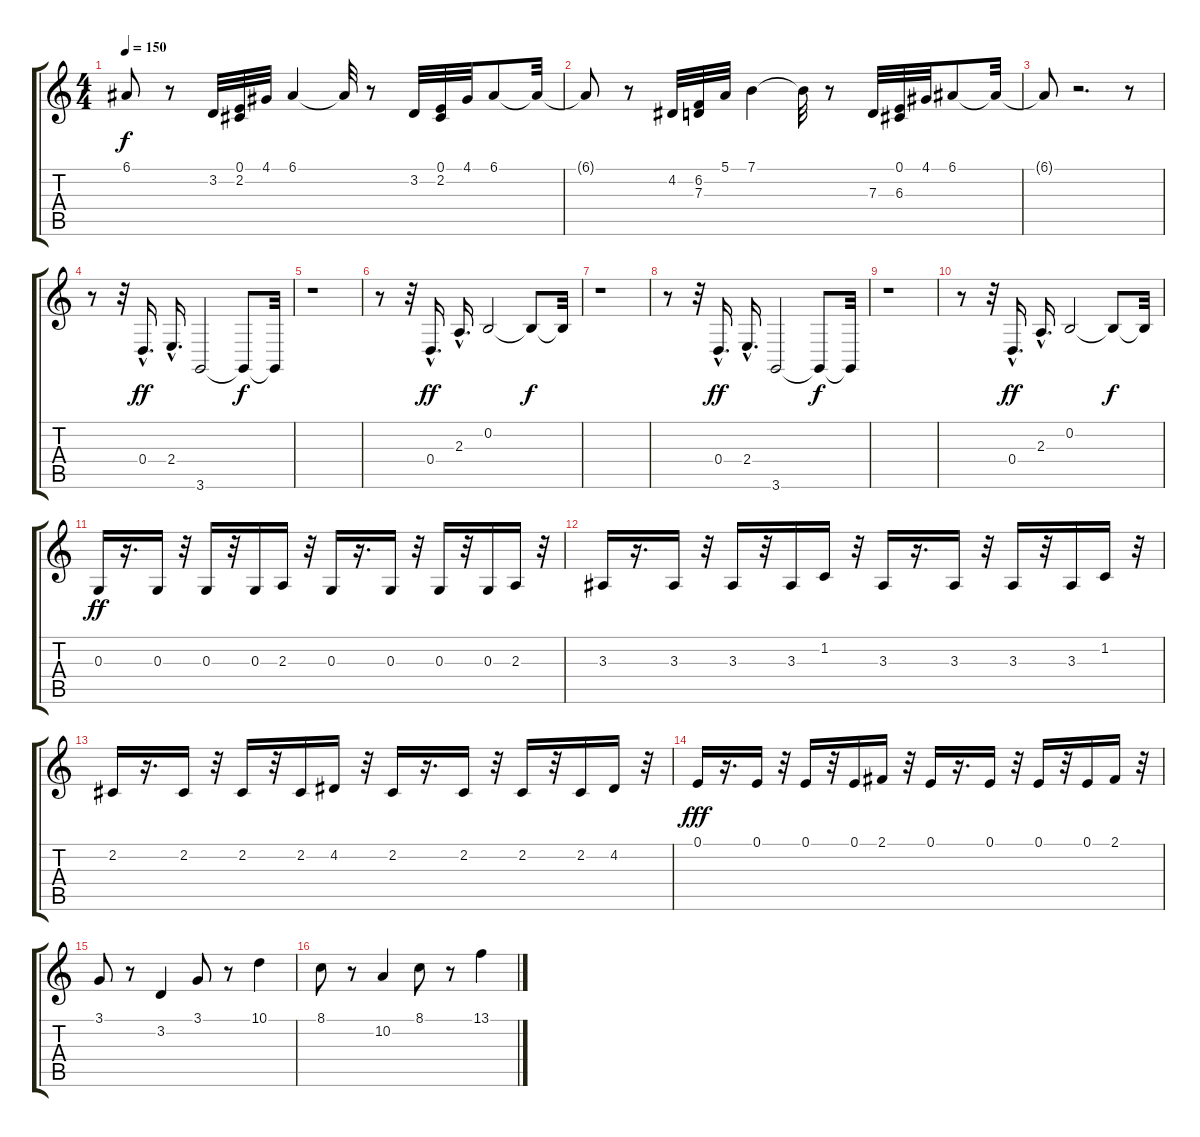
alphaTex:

\track "" {instrument stringensemble1}
\staff {score tabs}
\tuning (E4 B3 G3 D3 A2 E2) {hide}
\ts (4 4)
\tempo 150
\clef g2
\ks c
6.1{t}.8{dy f} r.8 3.2.32 (0.1 2.2).32 4.1.32 6.1.4 6.1{t}.32 r.8 3.2.32 (0.1 2.2).32 4.1.32 6.1.8 6.1{t}.32 |
6.1{t}.8 r.8 4.2.32 (6.2 7.3).32 5.1.32 7.1.4 7.1{t}.32 r.8 7.3.32 (0.1 6.3).32 4.1.32 6.1.8 6.1{t}.32 |
6.1{t}.8 r.2{d} r.8 |
r.8 r.32 0.4{hac}.16{d dy ff} 2.4{hac}.16{d} 3.6.2 3.6{t}.8{dy f} 3.6{t}.32 |
r.1 |
r.8 r.32 0.4{hac}.16{d dy ff} 2.3{hac}.16{d} 0.2.2 0.2{t}.8{dy f} 0.2{t}.32 |
r.1 |
r.8 r.32 0.4{hac}.16{d dy ff} 2.4{hac}.16{d} 3.6.2 3.6{t}.8{dy f} 3.6{t}.32 |
r.1 |
r.8 r.32 0.4{hac}.16{d dy ff} 2.3{hac}.16{d} 0.2.2 0.2{t}.8{dy f} 0.2{t}.32 |
0.3.16{dy ff} r.16{d} 0.3.16 r.32 0.3.16 r.32 0.3.16 2.3.16 r.32 0.3.16 r.16{d} 0.3.16 r.32 0.3.16 r.32 0.3.16 2.3.16 r.32 |
3.3.16 r.16{d} 3.3.16 r.32 3.3.16 r.32 3.3.16 1.2.16 r.32 3.3.16 r.16{d} 3.3.16 r.32 3.3.16 r.32 3.3.16 1.2.16 r.32 |
2.2.16 r.16{d} 2.2.16 r.32 2.2.16 r.32 2.2.16 4.2.16 r.32 2.2.16 r.16{d} 2.2.16 r.32 2.2.16 r.32 2.2.16 4.2.16 r.32 |
0.1.16{dy fff} r.16{d} 0.1.16 r.32 0.1.16 r.32 0.1.16 2.1.16 r.32 0.1.16 r.16{d} 0.1.16 r.32 0.1.16 r.32 0.1.16 2.1.16 r.32 |
3.1.8 r.8 3.2.4 3.1.8 r.8 10.1.4 |
8.1.8 r.8 10.2.4 8.1.8 r.8 13.1.4
